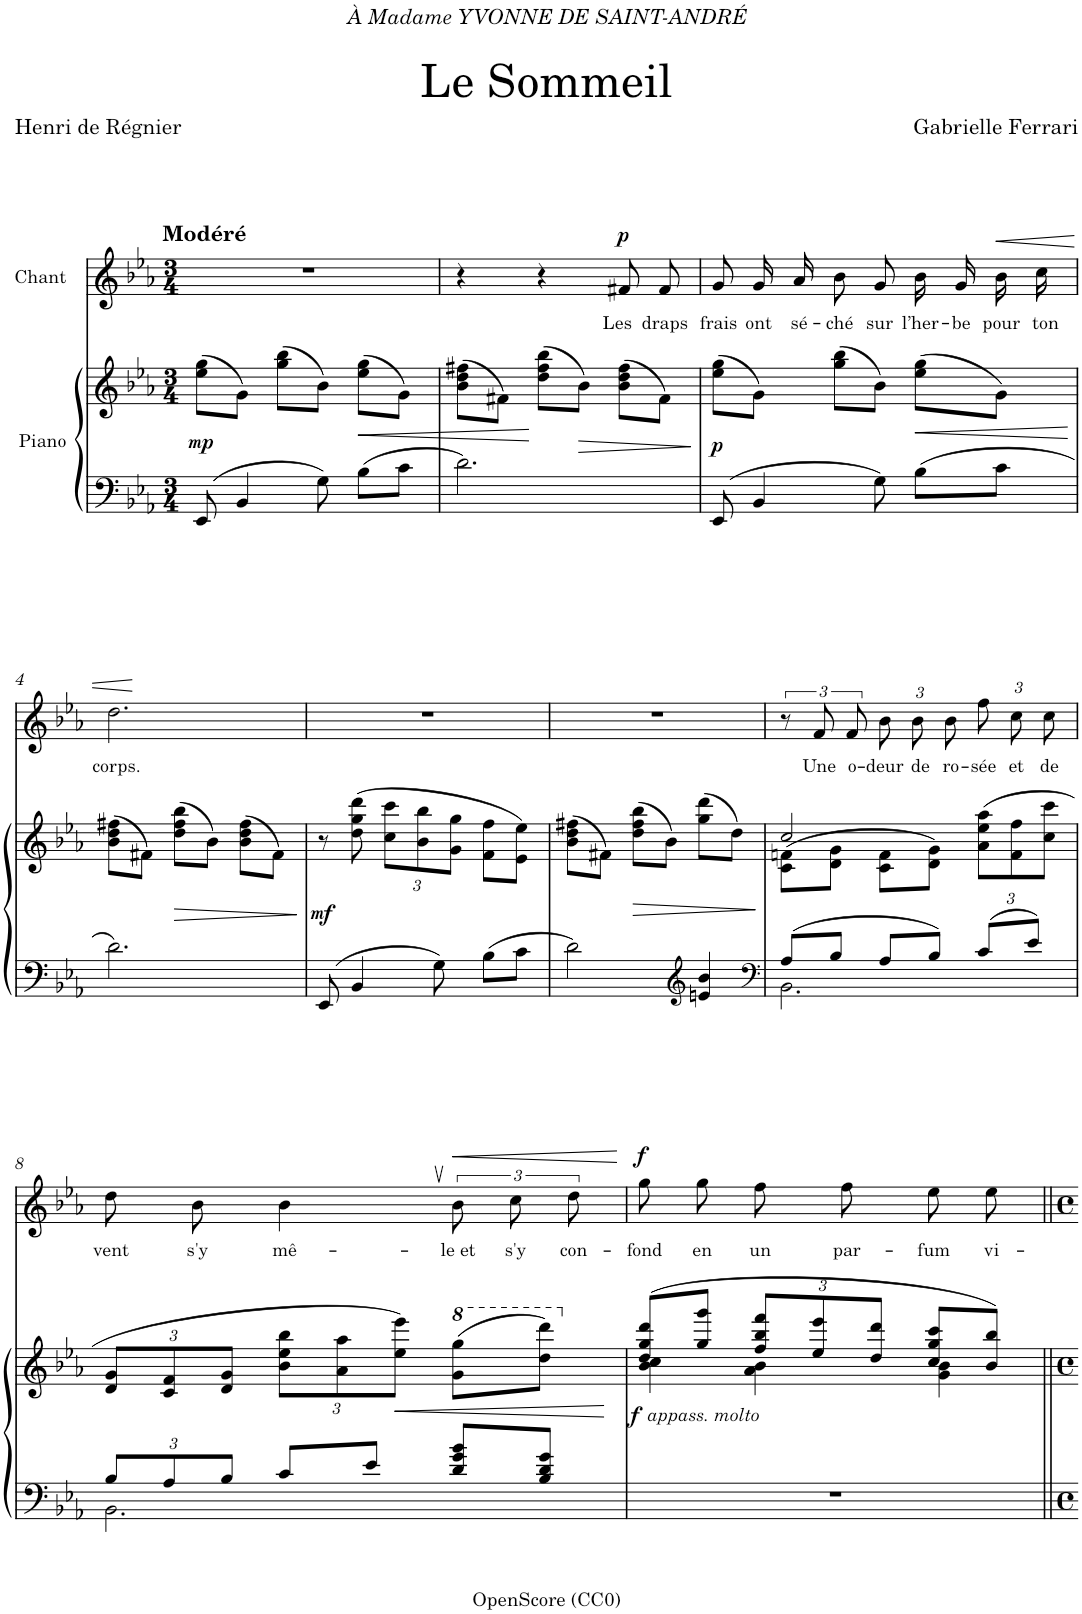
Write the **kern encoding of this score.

**kern	**kern	**dynam	**kern	**text	**dynam
*part2	*part2	*part2	*part1	*part1	*part1
*staff3	*staff2	*staff2/3	*staff1	*staff1	*staff1
*I"Piano	*	*	*I"Chant	*	*
*I'Pno	*	*	*	*	*
*clefF4	*clefG2	*	*clefG2	*	*
*k[b-e-a-]	*k[b-e-a-]	*	*k[b-e-a-]	*	*
*M3/4	*M3/4	*	*M3/4	*	*
=1	=1	=1	=1	=1	=1
!	!	!	!LO:TX:a:B:t=Modéré	!	!
!	!	!LO:DY:b	!	!	!
8EE-/	(8ee-\ 8gg\L	mp	2.r	.	.
4BB-/	8g\J)	.	.	.	.
.	(8gg\ 8bb-\L	.	.	.	.
8G\	8b-\J)	.	.	.	.
!	!	!LO:HP:b	!	!	!
8B-\L	(8ee-\ 8gg\L	<	.	.	.
8c\J	8g\J)	.	.	.	.
=2	=2	=2	=2	=2	=2
2.d\	(8b-\ 8dd\ 8ff#X\L	.	4r	.	.
.	8f#X\J)	.	.	.	.
.	(8dd\ 8ff#\ 8bb-\L	[	4r	.	.
!	!	!LO:HP:b	!	!	!
.	8b-\J)	>	.	.	.
!	!	!	!	!LO:LY:b	!LO:DY:a
.	(8b-\ 8dd\ 8ff#\L	.	8f#X/L	Les	p
!	!	!	!	!LO:LY:b	!
.	8f#\J)	.	8f#/J	draps	.
.	.	]	.	.	.
=3	=3	=3	=3	=3	=3
!	!	!LO:DY:b	!	!LO:LY:b	!
8EE-/	(8ee-\ 8gg\L	p	8g/L	frais	.
!	!	!	!	!LO:LY:b	!
4BB-/	8g\J)	.	16g/L	ont	.
!	!	!	!	!LO:LY:b	!
.	.	.	16a-/JJ	sé-	.
!	!	!	!	!LO:LY:b	!
.	(8gg\ 8bb-\L	.	8b-/L	-ché	.
!	!	!	!	!LO:LY:b	!
8G\	8b-\J)	.	8g/J	sur	.
!	!	!LO:HP:b	!	!LO:LY:b	!
8B-\L	(8ee-\ 8gg\L	<	16b-\LL	l’her-	.
!	!	!	!	!LO:LY:b	!
.	.	.	16g\J	-be	.
!	!	!	!	!LO:LY:b	!LO:HP:b
8c\J	8g\J)	.	16b-\L	pour	<
!	!	!	!	!LO:LY:b	!
.	.	.	16cc\JJ	ton	.
.	.	[	.	.	.
!!LO:LB:g=z
=4	=4	=4	=4	=4	=4
!	!	!	!	!LO:LY:b	!
*	*	*	*^	*	*
2.d\	(8b-\ 8dd\ 8ff#X\L	.	2.dd\	8ryy	corps.	.
.	8f#X\J)	.	.	2ryy	.	[
!	!	!LO:HP:b	!	!	!	!
.	(8dd\ 8ff#\ 8bb-\L	>	.	.	.	.
.	8b-\J)	.	.	.	.	.
.	(8b-\ 8dd\ 8ff#\L	.	.	.	.	.
.	8f#\J)	.	.	8ryy	.	.
*	*	*	*v	*v	*	*
.	.	]	.	.	.
=5	=5	=5	=5	=5	=5
!	!	!LO:DY:b	!	!	!
8EE-/	8r	mf	2.r	.	.
4BB-/	(8dd\ 8gg\ 8ddd\	.	.	.	.
*	*Xbrackettup	*	*	*	*
.	12cc\ 12ccc\L	.	.	.	.
.	12b-\ 12bb-\	.	.	.	.
8G\	.	.	.	.	.
.	12g\ 12gg\J	.	.	.	.
8B-\L	8f\ 8ff\L	.	.	.	.
8c\J	8e-\ 8ee-\J)	.	.	.	.
=6	=6	=6	=6	=6	=6
2d\	(8b-\ 8dd\ 8ff#X\L	.	2.r	.	.
.	8f#X\J)	.	.	.	.
!	!	!LO:HP:b	!	!	!
.	(8dd\ 8ff#\ 8bb-\L	>	.	.	.
.	8b-\J)	.	.	.	.
*clefG2	*	*	*	*	*
4en/ 4b-/	(8gg\ 8ddd\L	.	.	.	.
.	8dd\J)	.	.	.	.
.	.	]	.	.	.
=7	=7	=7	=7	=7	=7
*clefF4	*	*	*	*	*
*^	*^	*	*	*	*
8A-/L	2.BB-\	(8c\ 8fn\L	2cc/	.	12r	.	.
!	!	!	!	!	!	!LO:LY:b	!
.	.	.	.	.	12f/L	Une	.
8B-/J	.	8d\ 8g\J	.	.	.	.	.
!	!	!	!	!	!	!LO:LY:b	!
.	.	.	.	.	12f/J	o-	.
*	*	*	*	*	*Xbrackettup	*	*
!	!	!	!	!	!	!LO:LY:b	!
8A-/L	.	8c\ 8f\L	.	.	12b-\L	-deur	.
!	!	!	!	!	!	!LO:LY:b	!
.	.	.	.	.	12b-\	de	.
8B-/J	.	8d\ 8g\J)	.	.	.	.	.
!	!	!	!	!	!	!LO:LY:b	!
.	.	.	.	.	12b-\J	ro-	.
!	!	!	!	!	!	!LO:LY:b	!
8c/L	.	(>12a-\ 12ee-\ 12aa-\L	4ryy	.	12ff\L	-sée	.
!	!	!	!	!	!	!LO:LY:b	!
.	.	12f\ 12ff\	.	.	12cc\	et	.
8e-/J	.	.	.	.	.	.	.
!	!	!	!	!	!	!LO:LY:b	!
.	.	12cc\ 12ccc\J	.	.	12cc\J	de	.
*	*	*v	*v	*	*	*	*
!!LO:LB:g=z
=8	=8	=8	=8	=8	=8	=8
*Xbrackettup	*	*	*	*	*	*
!	!	!	!	!	!LO:LY:b	!
12B-/L	2.BB-\	12d/ 12g/L	.	8dd\L	vent	.
12A-/	.	12c/ 12f/	.	.	.	.
!	!	!	!	!	!LO:LY:b	!
.	.	.	.	8b-\J	s'y	.
12B-/J	.	12d/ 12g/J	.	.	.	.
!	!	!	!	!	!LO:LY:b	!
8c/L	.	12b-\ 12ee-\ 12bb-\L	.	4b-,\	mê-	.
.	.	12a-\ 12aa-\	.	.	.	.
8e-/J	.	.	.	.	.	.
!	!	!	!LO:HP:b	!	!	!
.	.	12ee-\ 12eee-\J)	<	.	.	.
*	*	*8va	*	*	*	*
*	*	*	*	*brackettup	*	*
!	!	!	!	!	!LO:LY:b	!LO:HP:b
8d/ 8g/ 8b-/L	.	(8gg\ 8ggg\L	.	12b-\L	-le et	<
!	!	!	!	!	!LO:LY:b	!
.	.	.	.	12cc\	s'y	.
8B-/ 8d/ 8g/J	.	8ddd\ 8dddd\J)	[	.	.	.
!	!	!	!	!	!LO:LY:b	!
.	.	.	.	12dd\J	con-	.
*v	*v	*	*	*	*	*
.	.	.	.	.	[
=9	=9	=9	=9	=9	=9
*	*X8va	*	*	*	*
*	*^	*	*	*	*
!	!	!	!	!	!LO:LY:b	!LO:DY:a
2.r	(8dd/ 8gg/ 8ddd/L	4b-\ 4cc\	.	8gg\L	-fond	f
!	!	!	!LO:DY:b	!	!LO:LY:b	!
!	!	!	!LO:DY:n=1:b	!	!	!
.	8gg/ 8ggg/J	.	f other-dynamics	8gg\J	en	.
!	!	!	!	!	!LO:LY:b	!
.	12ff/ 12bb-/ 12fff/L	4a-\ 4b-\	.	8ff\L	un	.
.	12ee-/ 12eee-/	.	.	.	.	.
!	!	!	!	!	!LO:LY:b	!
.	.	.	.	8ff\J	par-	.
.	12dd/ 12ddd/J	.	.	.	.	.
!	!	!	!	!	!LO:LY:b	!
.	8cc/ 8gg/ 8ccc/L	4g\ 4b-\	.	8ee-\L	-fum	.
!	!	!	!	!	!LO:LY:b	!
.	8b-/ 8bb-/J)	.	.	8ee-\J	vi-	.
*	*v	*v	*	*	*	*
=||	=||	=||	=||	=||	=||
*-	*-	*-	*-	*-	*-
